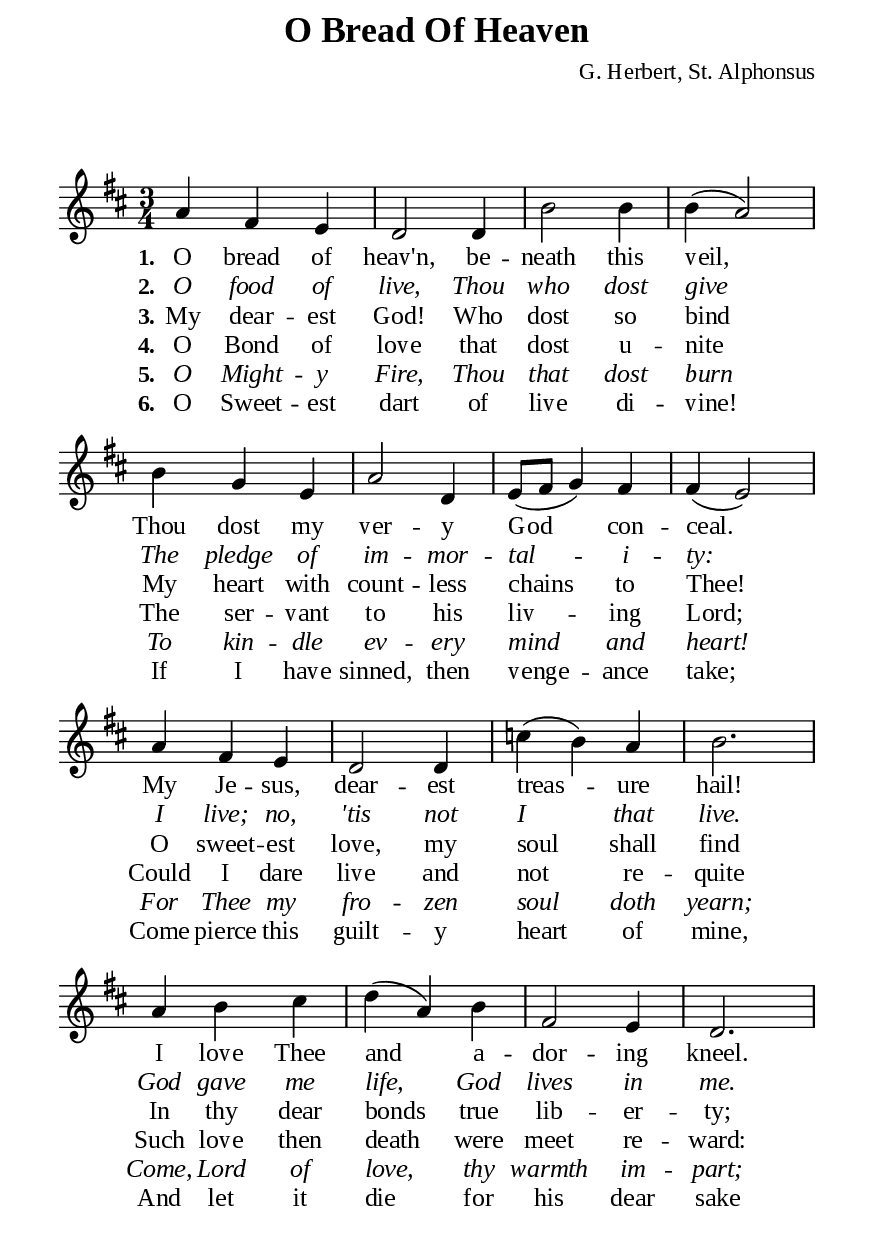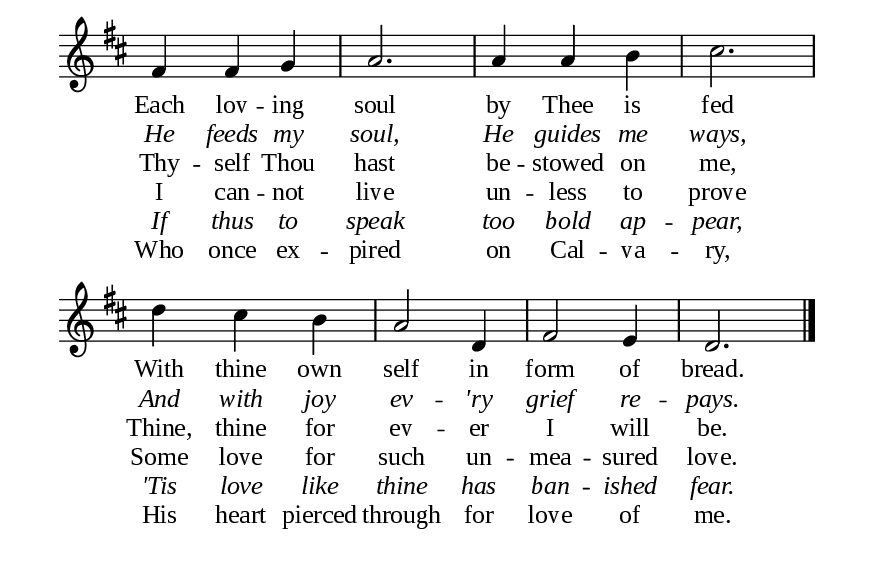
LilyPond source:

%%%%%%%%%%%%%%%%%%%%%%%%%%%%%
% CONTENTS OF THIS DOCUMENT
% 1. Common settings
% 2. Verse music
% 3. Verse lyrics
% 4. Layout
%%%%%%%%%%%%%%%%%%%%%%%%%%%%%

%%%%%%%%%%%%%%%%%%%%%%%%%%%%%
% 1. Common settings
%%%%%%%%%%%%%%%%%%%%%%%%%%%%%
\version "2.22.1"

\header {
  title = "O Bread Of Heaven"
  composer = "G. Herbert, St. Alphonsus"
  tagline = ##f
}

global= {
  \key d \major
  \time 3/4
  \override Score.BarNumber.break-visibility = ##(#f #f #f)
  \override Lyrics.LyricSpace.minimum-distance = #3.0
}

\paper {
  #(set-paper-size "a5")
  top-margin = 1.1\mm
  bottom-marign = 10\mm
  left-margin = 10\mm
  right-margin = 10\mm
  indent = #0
  #(define fonts
	 (make-pango-font-tree "Liberation Serif"
	 		       "Liberation Serif"
			       "Liberation Serif"
			       (/ 20 20)))
  system-system-spacing = #'((basic-distance . 3) (padding . 3))
  print-page-number = #f
}

printItalic = {
  \override LyricText.font-shape = #'italic
}

%%%%%%%%%%%%%%%%%%%%%%%%%%%%%
% 2. Verse music
%%%%%%%%%%%%%%%%%%%%%%%%%%%%%
musicVerseSoprano = \relative c'' {
  %{	01	%} a4 fis e |
  %{	02	%} d2 d4 |
  %{	03	%} b'2 b4 |
  %{	04	%} b (a2) |
  %{	05	%} b4 g e |
  %{	06	%} a2 d,4 |
  %{	07	%} e8 (fis g4) fis |
  %{	08	%} fis (e2) |
  %{	09	%} a4 fis e |
  %{	10	%} d2 d4 |
  %{	11	%} c'! (b) a |
  %{	12	%} b2. |
  %{	13	%} a4 b cis |
  %{	14	%} d (a) b |
  %{	15	%} fis2 e4 |
  %{	16	%} d2. |
  %{	17	%} fis4 fis g |
  %{	18	%} a2. |
  %{	19	%} a4 a b |
  %{	20	%} cis2. |
  %{	21	%} d4 cis b |
  %{	22	%} a2 d,4 |
  %{	23	%} fis2 e4 |
  %{	24	%} d2. \bar "|."
}

%%%%%%%%%%%%%%%%%%%%%%%%%%%%%
% 3. Verse lyrics
%%%%%%%%%%%%%%%%%%%%%%%%%%%%%
verseOne = \lyricmode {
  \set stanza = #"1."
  O bread of heav'n, be -- neath this veil,
  Thou dost my ver -- y God con -- ceal.
  My Je -- sus, dear -- est treas -- ure hail!
  I love Thee and a -- dor -- ing kneel.
  Each lov -- ing soul by Thee is fed
  With thine own self in form of bread.
}

verseTwo = \lyricmode {
  \set stanza = #"2."
  O food of live, Thou who dost give
  The pledge of im -- mor -- tal -- i -- ty:
  I live; no, 'tis not I that live.
  God gave me life, God lives in me.
  He feeds my soul, He guides me ways,
  And with joy ev -- 'ry grief re -- pays.
}

verseThree = \lyricmode {
  \set stanza = #"3."
  My dear -- est God! Who dost so bind
  My heart with count -- less chains to Thee!
  O sweet -- est love, my soul shall find
  In thy dear bonds true lib -- er -- ty;
  Thy -- self Thou hast be -- stowed on me,
  Thine, thine for ev -- er I will be.
}

verseFour = \lyricmode {
  \set stanza = #"4."
  O Bond of love that dost u -- nite
  The ser -- vant to his liv -- ing Lord;
  Could I dare live and not re -- quite
  Such love then death were meet re -- ward:
  I can -- not live un -- less to prove
  Some love for such un -- mea -- sured love.
}

verseFive = \lyricmode {
  \set stanza = #"5."
  O Might -- y Fire, Thou that dost burn
  To kin -- dle ev -- ery mind and heart!
  For Thee my fro -- zen soul doth yearn;
  Come, Lord of love, thy warmth im -- part;
  If thus to speak too bold ap -- pear,
  'Tis love like thine has ban -- ished fear.
}

verseSix = \lyricmode {
  \set stanza = #"6."
  O Sweet -- est dart of live di -- vine!
  If I have sinned, then venge -- ance take;
  Come pierce this guilt -- y heart of mine,
  And let it die for his dear sake
  Who once ex -- pired on Cal -- va -- ry,
  His heart pierced through for love of me.
}

verseSeven = \lyricmode {
  \set stanza = #"7."
  Be -- loved Lord, in heaven a -- bove
  There, Je -- sus, Thou a -- wait -- est me,
  To gaze on Thee with and -- less love;
  Yes, thus I hope, thus shall it be:
  For how can He de -- ny me heaven,
  Who here on earth him -- self hath giv -- en?
}

%%%%%%%%%%%%%%%%%%%%%%%%%%%%%
% 4. Layout
%%%%%%%%%%%%%%%%%%%%%%%%%%%%%
\score {
    \new ChoirStaff <<
      \new Staff <<
        \clef "treble"
        \new Voice = "sopranos" { \global   \musicVerseSoprano }
      >>
      \new Lyrics \lyricsto sopranos \verseOne
      \new Lyrics \with \printItalic \lyricsto sopranos \verseTwo
      \new Lyrics \lyricsto sopranos \verseThree
      \new Lyrics \lyricsto sopranos \verseFour
      \new Lyrics \with \printItalic \lyricsto sopranos \verseFive
      \new Lyrics \lyricsto sopranos \verseSix
    >>
}
